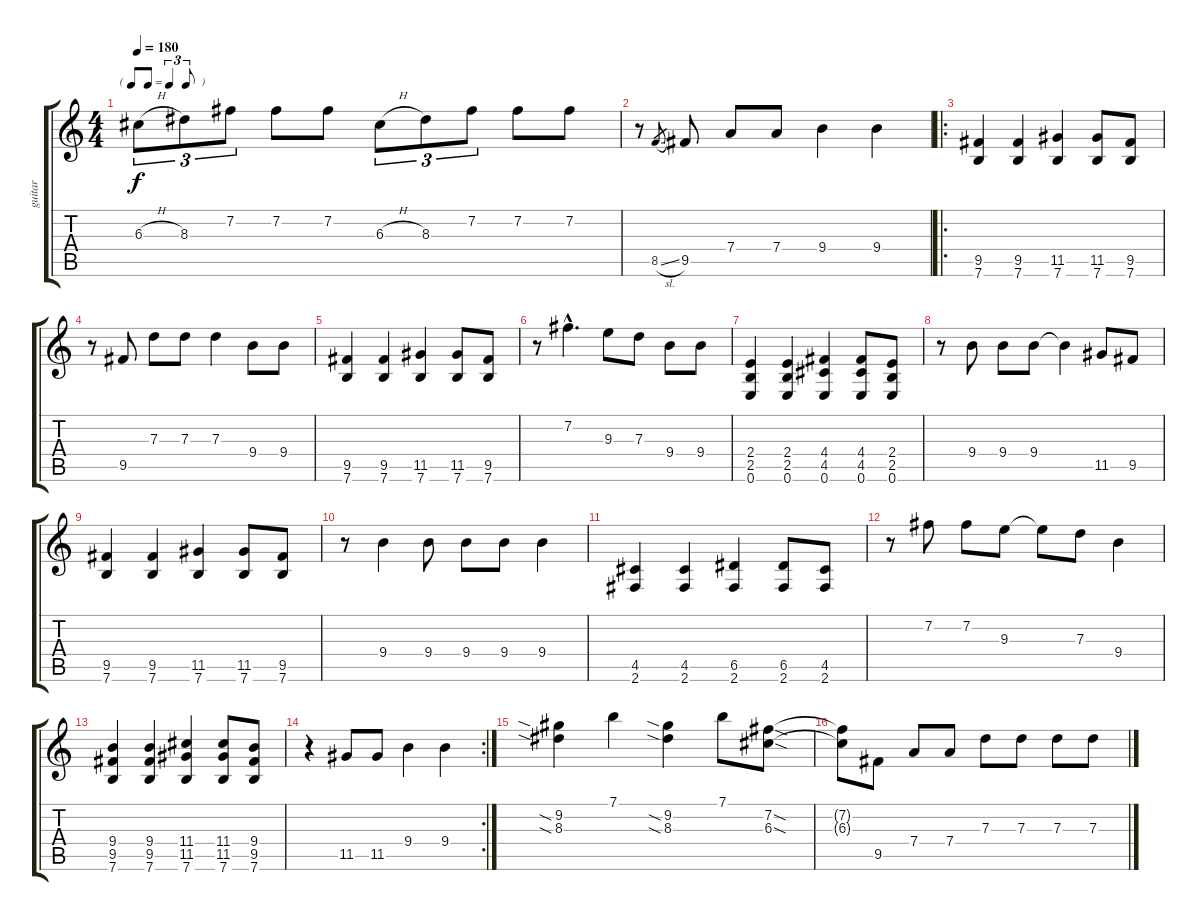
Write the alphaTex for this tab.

\track ("guitar" "guitar") {instrument overdrivenguitar}
\staff {score tabs}
\tuning (E4 B3 G3 D3 A2 E2) {hide}
\ts (4 4)
\tf triplet8th
\tempo 180
\clef g2
\ks c
6.3{h}.8{tu (3 2) dy f instrument overdrivenguitar} 8.3.8{tu (3 2)} 7.2.8{tu (3 2)} 7.2.8 7.2.8 6.3{h}.8{tu (3 2)} 8.3.8{tu (3 2)} 7.2.8{tu (3 2)} 7.2.8 7.2.8 |
r.8 8.5{sl}.8{gr} 9.5.8 7.4.8 7.4.8 9.4.4 9.4.4 |
\ro
(9.5 7.6).4 (9.5 7.6).4 (11.5 7.6).4 (11.5 7.6).8 (9.5 7.6).8 |
r.8 9.5.8 7.3.8 7.3.8 7.3.4 9.4.8 9.4.8 |
(9.5 7.6).4 (9.5 7.6).4 (11.5 7.6).4 (11.5 7.6).8 (9.5 7.6).8 |
r.8 7.2{hac}.4{d} 9.3.8 7.3.8 9.4.8 9.4.8 |
(2.4 2.5 0.6).4 (2.4 2.5 0.6).4 (4.4 4.5 0.6).4 (4.4 4.5 0.6).8 (2.4 2.5 0.6).8 |
r.8 9.4.8 9.4.8 9.4.8 9.4{t}.4 11.5.8 9.5.8 |
(9.5 7.6).4 (9.5 7.6).4 (11.5 7.6).4 (11.5 7.6).8 (9.5 7.6).8 |
r.8 9.4.4 9.4.8 9.4.8 9.4.8 9.4.4 |
(4.5 2.6).4 (4.5 2.6).4 (6.5 2.6).4 (6.5 2.6).8 (4.5 2.6).8 |
r.8 7.2.8 7.2.8 9.3.8 9.3{t}.8 7.3.8 9.4.4 |
(9.4 9.5 7.6).4 (9.4 9.5 7.6).4 (11.4 11.5 7.6).4 (11.4 11.5 7.6).8 (9.4 9.5 7.6).8 |
\rc 2
r.4 11.5.8 11.5.8 9.4.4 9.4.4 |
(9.2{sia} 8.3{sia}).4 7.1.4 (9.2{sia} 8.3{sia}).4 7.1.8 (7.2{sod} 6.3{sod}).8 |
(7.2{t} 6.3{t}).8 9.5.8 7.4.8 7.4.8 7.3.8 7.3.8 7.3.8 7.3.8
